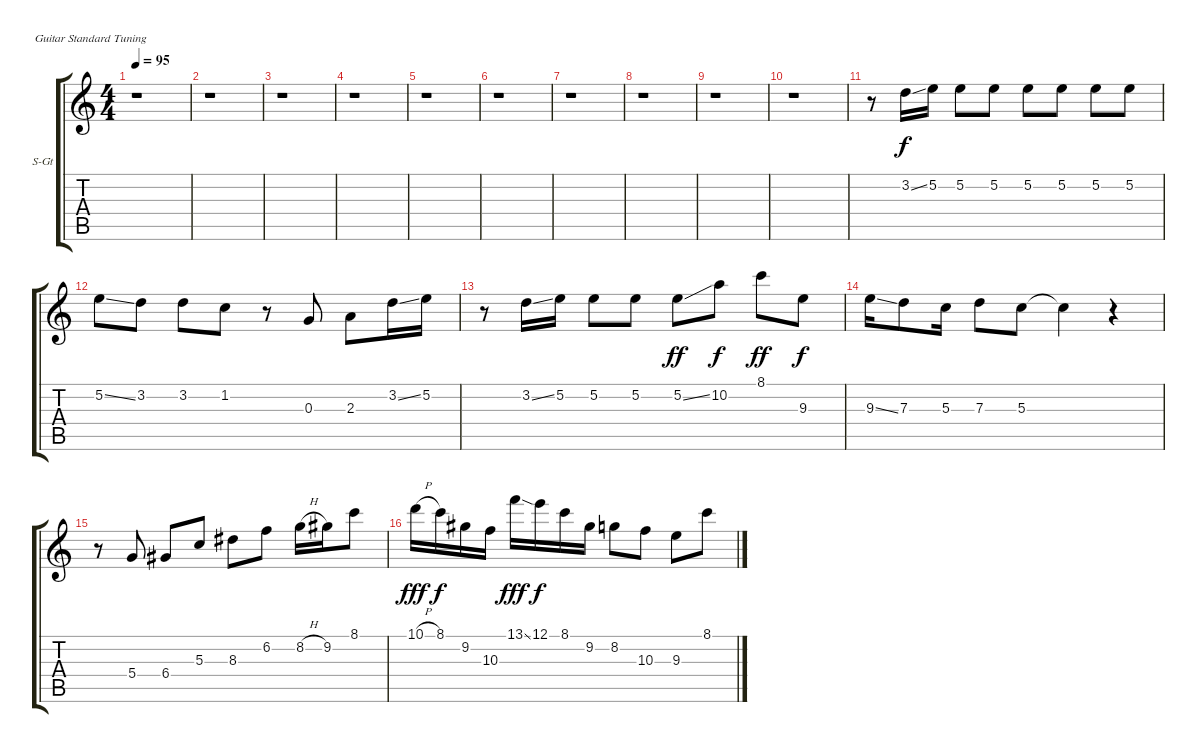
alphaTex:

\bracketExtendMode groupsimilarinstruments
\firstSystemTrackNameOrientation horizontal
\otherSystemsTrackNameOrientation horizontal
\track ("solo" "S-Gt") {instrument acousticguitarsteel}
\staff {score tabs}
\tuning (E4 B3 G3 D3 A2 E2)
\ts (4 4)
\tempo 95
\clef g2
\scale
1.11728
\ks c
r.1{dy f} |
\scale
0.960908 r.1 |
\scale
0.960908 r.1 |
\scale
0.960908 r.1 |
\scale
1.11728 r.1 |
\scale
0.960908 r.1 |
\scale
0.960908 r.1 |
\scale
0.960908 r.1 |
\scale
1.11728 r.1 |
\scale
0.960908 r.1 |
\scale
0.960908 r.8 3.2{ss}.16 5.2.16 5.2.8 5.2.8 5.2.8 5.2.8 5.2.8 5.2.8 |
\scale
0.960908 5.2{ss}.8 3.2.8 3.2.8 1.2.8 r.8 0.3.8 2.3.8 3.2{ss}.16 5.2.16 |
\scale
1.11728 r.8 3.2{ss}.16 5.2.16 5.2.8 5.2.8 5.2{ss}.8{dy ff} 10.2.8{dy f} 8.1.8{dy ff} 9.3.8{dy f} |
\scale
0.960908 9.3{ss}.16 7.3.8 5.3.16 7.3.8 5.3.8 5.3{t}.4 r.4 |
\scale
0.960908 r.8 5.4.8 6.4.8 5.3.8 8.3.8 6.2.8 8.2{h}.16 9.2.16 8.1.8 |
\scale
0.960908 10.1{h}.16{dy fff} 8.1.16{dy f} 9.2.16 10.3.16 13.1{ss}.16{dy fff} 12.1.16{dy f} 8.1.16 9.2.16 8.2.8 10.3.8 9.3.8 8.1.8
